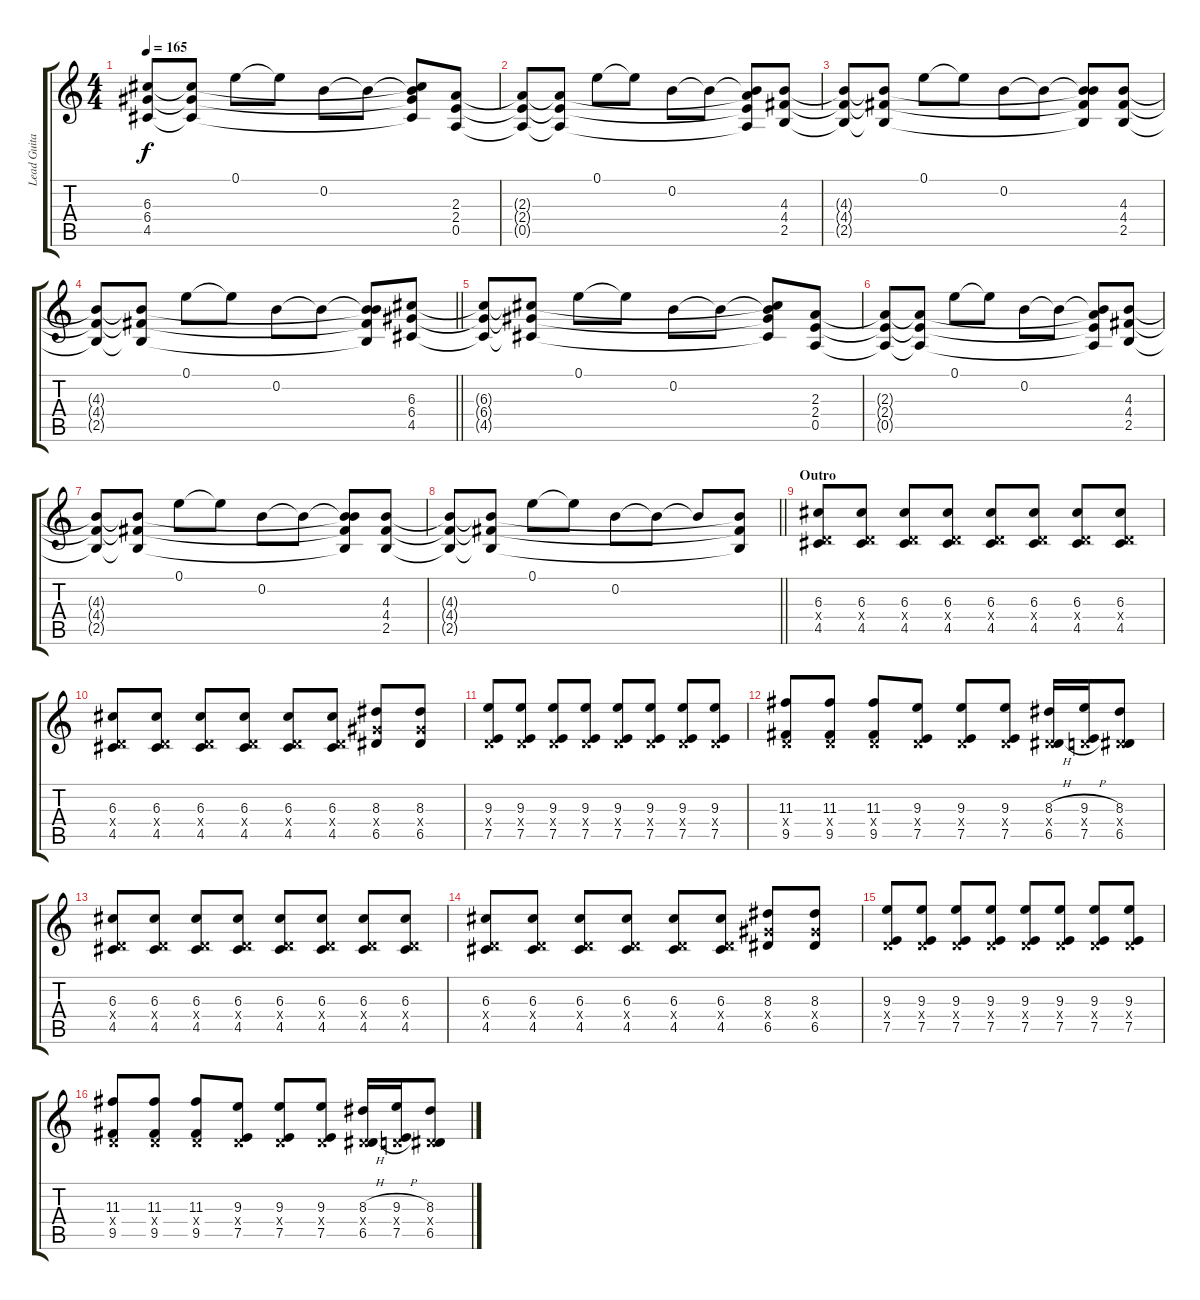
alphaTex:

\track ("Lead Guitar II" "Lead Guita") {instrument distortionguitar}
\staff {score tabs}
\tuning (E4 B3 G3 D3 A2 D2) {hide}
\ts (4 4)
\tempo 165
\clef g2
\ks c
(6.3{t} 6.4{t} 4.5{t}).8{dy f} (6.3{t} 6.4{t} 4.5{t}).8 0.1.8 0.1{t}.8 0.2.8 0.2{t}.8 (0.2{t} 6.3{t} 6.4{t} 4.5{t}).8 (2.3 2.4 0.5).8 |
(2.3{t} 2.4{t} 0.5{t}).8 (2.3{t} 2.4{t} 0.5{t}).8 0.1.8 0.1{t}.8 0.2.8 0.2{t}.8 (0.2{t} 2.3{t} 2.4{t} 0.5{t}).8 (4.3 4.4 2.5).8 |
(4.3{t} 4.4{t} 2.5{t}).8 (4.3{t} 4.4{t} 2.5{t}).8 0.1.8 0.1{t}.8 0.2.8 0.2{t}.8 (0.2{t} 4.3{t} 4.4{t} 2.5{t}).8 (4.3 4.4 2.5).8 |
\barLineRight lightlight
(4.3{t} 4.4{t} 2.5{t}).8 (4.3{t} 4.4{t} 2.5{t}).8 0.1.8 0.1{t}.8 0.2.8 0.2{t}.8 (0.2{t} 4.3{t} 4.4{t} 2.5{t}).8 (6.3 6.4 4.5).8 |
(6.3{t} 6.4{t} 4.5{t}).8 (6.3{t} 6.4{t} 4.5{t}).8 0.1.8 0.1{t}.8 0.2.8 0.2{t}.8 (0.2{t} 6.3{t} 6.4{t} 4.5{t}).8 (2.3 2.4 0.5).8 |
(2.3{t} 2.4{t} 0.5{t}).8 (2.3{t} 2.4{t} 0.5{t}).8 0.1.8 0.1{t}.8 0.2.8 0.2{t}.8 (0.2{t} 2.3{t} 2.4{t} 0.5{t}).8 (4.3 4.4 2.5).8 |
(4.3{t} 4.4{t} 2.5{t}).8 (4.3{t} 4.4{t} 2.5{t}).8 0.1.8 0.1{t}.8 0.2.8 0.2{t}.8 (0.2{t} 4.3{t} 4.4{t} 2.5{t}).8 (4.3 4.4 2.5).8 |
\barLineRight lightlight
(4.3{t} 4.4{t} 2.5{t}).8 (4.3{t} 4.4{t} 2.5{t}).8 0.1.8 0.1{t}.8 0.2.8 0.2{t}.8 0.2{t}.8 (4.3{t} 4.4{t} 2.5{t}).8 |
\section ("" "Outro")
(6.3 0.4{x} 4.5).8 (6.3 0.4{x} 4.5).8 (6.3 0.4{x} 4.5).8 (6.3 0.4{x} 4.5).8 (6.3 0.4{x} 4.5).8 (6.3 0.4{x} 4.5).8 (6.3 0.4{x} 4.5).8 (6.3 0.4{x} 4.5).8 |
(6.3 0.4{x} 4.5).8 (6.3 0.4{x} 4.5).8 (6.3 0.4{x} 4.5).8 (6.3 0.4{x} 4.5).8 (6.3 0.4{x} 4.5).8 (6.3 0.4{x} 4.5).8 (8.3 6.4{x} 6.5).8 (8.3 6.4{x} 6.5).8 |
(9.3 0.4{x} 7.5).8 (9.3 0.4{x} 7.5).8 (9.3 0.4{x} 7.5).8 (9.3 0.4{x} 7.5).8 (9.3 0.4{x} 7.5).8 (9.3 0.4{x} 7.5).8 (9.3 0.4{x} 7.5).8 (9.3 0.4{x} 7.5).8 |
(11.3 0.4{x} 9.5).8 (11.3 0.4{x} 9.5).8 (11.3 0.4{x} 9.5).8 (9.3 0.4{x} 7.5).8 (9.3 0.4{x} 7.5).8 (9.3 0.4{x} 7.5).8 (8.3{h} 0.4{x} 6.5{h}).16 (9.3{h} 0.4{x} 7.5{h}).16 (8.3 0.4{x} 6.5).8 |
(6.3 0.4{x} 4.5).8 (6.3 0.4{x} 4.5).8 (6.3 0.4{x} 4.5).8 (6.3 0.4{x} 4.5).8 (6.3 0.4{x} 4.5).8 (6.3 0.4{x} 4.5).8 (6.3 0.4{x} 4.5).8 (6.3 0.4{x} 4.5).8 |
(6.3 0.4{x} 4.5).8 (6.3 0.4{x} 4.5).8 (6.3 0.4{x} 4.5).8 (6.3 0.4{x} 4.5).8 (6.3 0.4{x} 4.5).8 (6.3 0.4{x} 4.5).8 (8.3 6.4{x} 6.5).8 (8.3 6.4{x} 6.5).8 |
(9.3 0.4{x} 7.5).8 (9.3 0.4{x} 7.5).8 (9.3 0.4{x} 7.5).8 (9.3 0.4{x} 7.5).8 (9.3 0.4{x} 7.5).8 (9.3 0.4{x} 7.5).8 (9.3 0.4{x} 7.5).8 (9.3 0.4{x} 7.5).8 |
(11.3 0.4{x} 9.5).8 (11.3 0.4{x} 9.5).8 (11.3 0.4{x} 9.5).8 (9.3 0.4{x} 7.5).8 (9.3 0.4{x} 7.5).8 (9.3 0.4{x} 7.5).8 (8.3{h} 0.4{x} 6.5{h}).16 (9.3{h} 0.4{x} 7.5{h}).16 (8.3 0.4{x} 6.5).8
